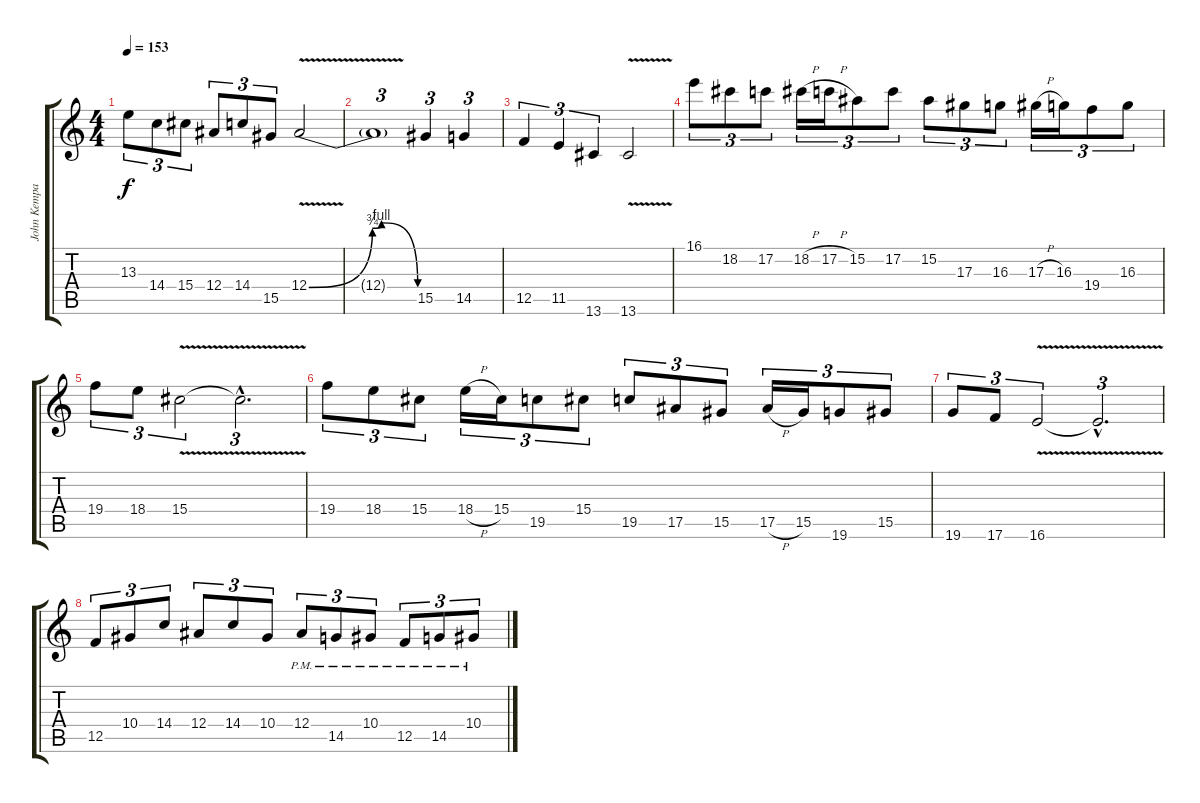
\track ("John Kempainen (Guitar)" "John Kempa") {instrument distortionguitar}
\staff {score tabs}
\tuning (C4 G3 Eb3 Bb2 F2 C2) {hide}
\ts (4 4)
\tempo 153
\clef g2
\ks c
13.3.8{tu (3 2) dy f} 14.4.8{tu (3 2)} 15.4.8{tu (3 2)} 12.4.8{tu (3 2)} 14.4.8{tu (3 2)} 15.5.8{tu (3 2)} 12.4{be (custom 0 0 35 3 40 4 60 0) v}.2 |
12.4{t}.1{tu (3 2)} 15.5.4{tu (3 2)} 14.5.4{tu (3 2)} |
12.5.4{tu (3 2)} 11.5.4{tu (3 2)} 13.6.4{tu (3 2)} 13.6{v}.2 |
16.1.8{tu (3 2)} 18.2.8{tu (3 2)} 17.2.8{tu (3 2)} 18.2{h}.16{tu (3 2)} 17.2{h}.16{tu (3 2)} 15.2.8{tu (3 2)} 17.2.8{tu (3 2)} 15.2.8{tu (3 2)} 17.3.8{tu (3 2)} 16.3.8{tu (3 2)} 17.3{h}.16{tu (3 2)} 16.3.16{tu (3 2)} 19.4.8{tu (3 2)} 16.3.8{tu (3 2)} |
19.4.8{tu (3 2)} 18.4.8{tu (3 2)} 15.4{v}.2{tu (3 2)} 15.4{hac t}.2{d tu (3 2)} |
19.4.8{tu (3 2)} 18.4.8{tu (3 2)} 15.4.8{tu (3 2)} 18.4{h}.16{tu (3 2)} 15.4.16{tu (3 2)} 19.5.8{tu (3 2)} 15.4.8{tu (3 2)} 19.5.8{tu (3 2)} 17.5.8{tu (3 2)} 15.5.8{tu (3 2)} 17.5{h}.16{tu (3 2)} 15.5.16{tu (3 2)} 19.6.8{tu (3 2)} 15.5.8{tu (3 2)} |
19.6.8{tu (3 2)} 17.6.8{tu (3 2)} 16.6{v}.2{tu (3 2)} 16.6{hac t}.2{d tu (3 2)} |
12.5.8{tu (3 2)} 10.4.8{tu (3 2)} 14.4.8{tu (3 2)} 12.4.8{tu (3 2)} 14.4.8{tu (3 2)} 10.4.8{tu (3 2)} 12.4{pm}.8{tu (3 2)} 14.5{pm}.8{tu (3 2)} 10.4{pm}.8{tu (3 2)} 12.5{pm}.8{tu (3 2)} 14.5{pm}.8{tu (3 2)} 10.4{pm}.8{tu (3 2)}
